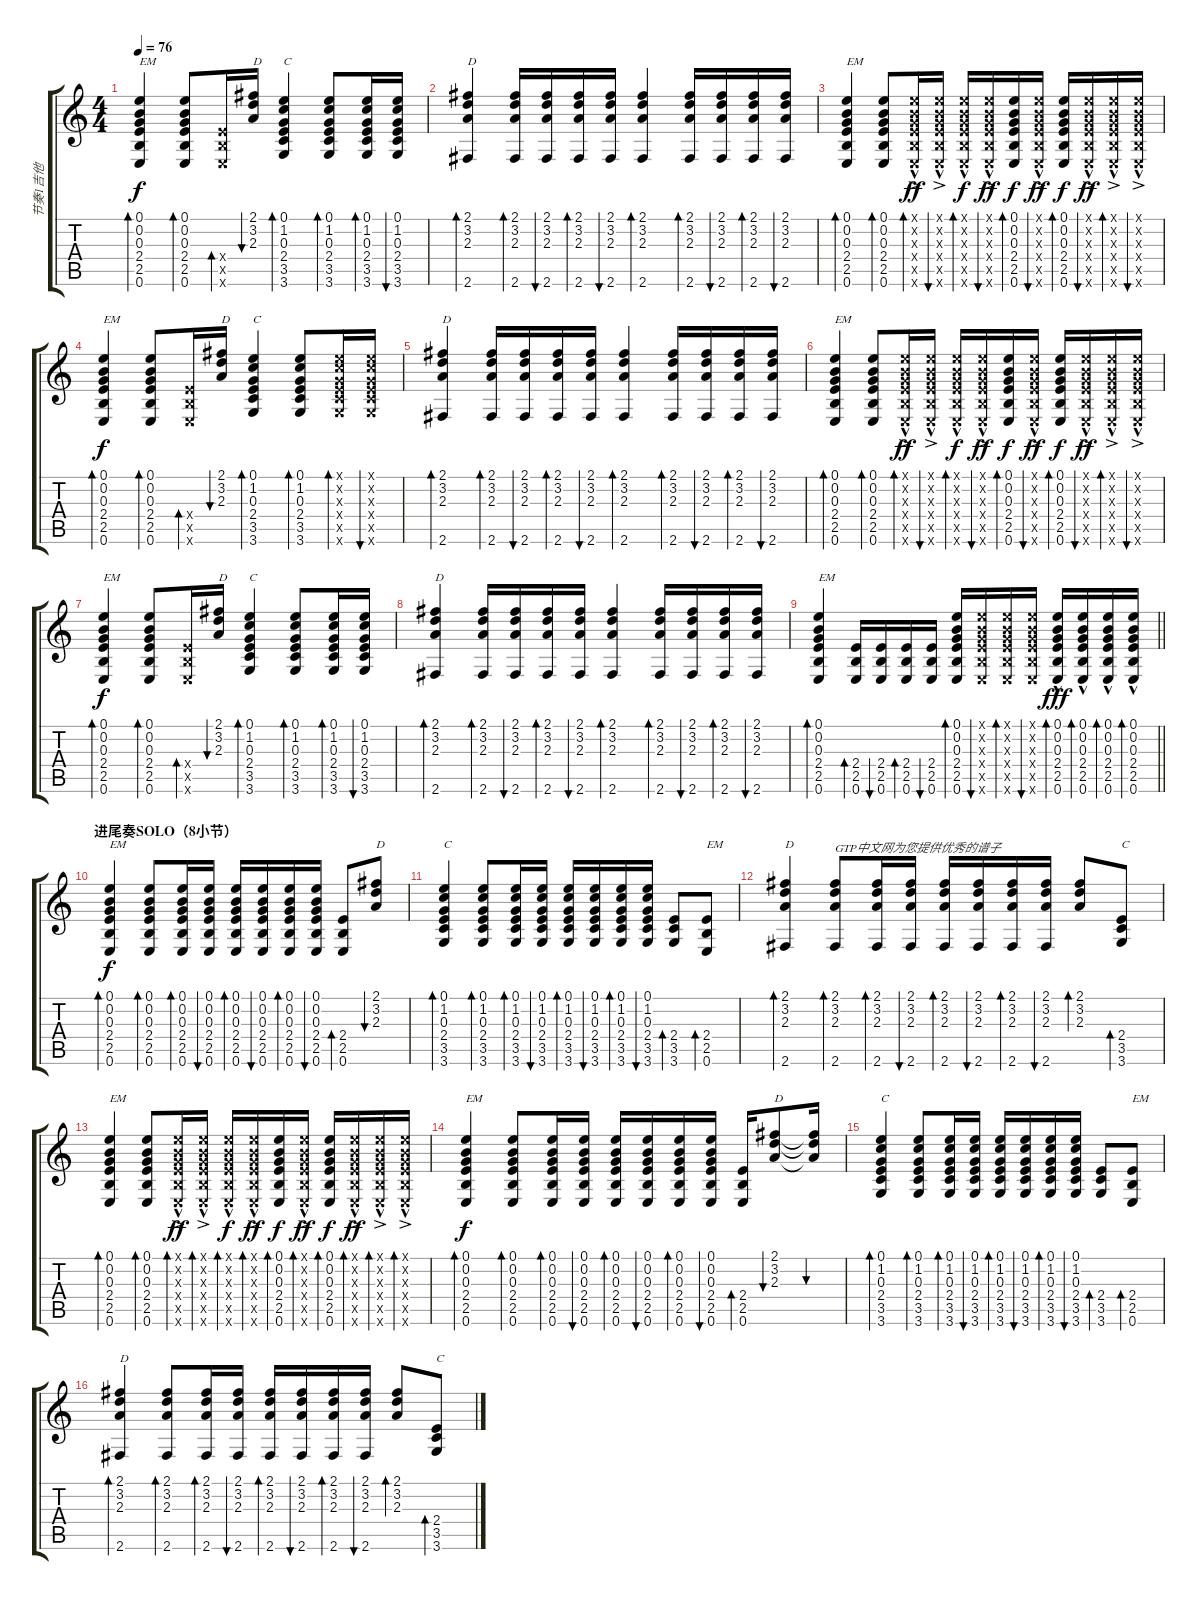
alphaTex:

\track ("节奏1吉他" "节奏1吉他") {instrument acousticguitarsteel}
\staff {score tabs}
\tuning (E4 B3 G3 D3 A2 E2) {hide}
\ts (4 4)
\tempo 76
\clef g2
\ks c
(0.1 0.2 0.3 2.4 2.5 0.6).4{bd 60 txt "EM" dy f} (0.1 0.2 0.3 2.4 2.5 0.6).8{bd 60} (2.4{x} 2.5{x} 0.6{x}).16{bd 60} (2.1 3.2 2.3).16{bu 60 txt "D"} (0.1 1.2 0.3 2.4 3.5 3.6).4{bd 60 txt "C"} (0.1 1.2 0.3 2.4 3.5 3.6).8{bd 60} (0.1 1.2 0.3 2.4 3.5 3.6).16{bd 60} (0.1 1.2 0.3 2.4 3.5 3.6).16{bu 60} |
(2.1 3.2 2.3 2.6).4{bd 60 txt "D"} (2.1 3.2 2.3 2.6).16{bd 60} (2.1 3.2 2.3 2.6).16{bu 60} (2.1 3.2 2.3 2.6).16{bd 60} (2.1 3.2 2.3 2.6).16{bu 60} (2.1 3.2 2.3 2.6).4{bd 60} (2.1 3.2 2.3 2.6).16{bd 60} (2.1 3.2 2.3 2.6).16{bu 60} (2.1 3.2 2.3 2.6).16{bd 60} (2.1 3.2 2.3 2.6).16{bu 60} |
(0.1 0.2 0.3 2.4 2.5 0.6).4{bd 60 txt "EM"} (0.1 0.2 0.3 2.4 2.5 0.6).8{bd 60} (0.1{x} 0.2{x} 0.3{x} 2.4{hac x} 2.5{hac x} 0.6{ac x}).16{bd 30 dy ff} (0.1{x} 0.2{x} 0.3{x} 2.4{hac x} 2.5{hac x} 0.6{ac x}).16{bu 30} (0.1{x} 0.2{x} 0.3{x} 2.4{hac x} 2.5{hac x} 0.6{hac x}).16{bd 30 dy f} (0.1{x} 0.2{x} 0.3{x} 2.4{hac x} 2.5{hac x} 0.6{ac x}).16{bu 30 dy ff} (0.1 0.2 0.3 2.4 2.5 0.6).16{bd 30 dy f} (0.1{x} 0.2{x} 0.3{x} 2.4{hac x} 2.5{hac x} 0.6{ac x}).16{bu 30 dy ff} (0.1 0.2 0.3 2.4 2.5 0.6).16{bd 30 dy f} (0.1{x} 0.2{x} 0.3{x} 2.4{hac x} 2.5{hac x} 0.6{ac x}).16{bu 30 dy ff} (0.1{x} 0.2{x} 0.3{x} 2.4{hac x} 2.5{hac x} 0.6{ac x}).16{bd 30} (0.1{x} 0.2{x} 0.3{x} 2.4{hac x} 2.5{hac x} 0.6{ac x}).16{bu 30} |
(0.1 0.2 0.3 2.4 2.5 0.6).4{bd 60 txt "EM" dy f} (0.1 0.2 0.3 2.4 2.5 0.6).8{bd 60} (2.4{x} 2.5{x} 0.6{x}).16{bd 60} (2.1 3.2 2.3).16{bu 60 txt "D"} (0.1 1.2 0.3 2.4 3.5 3.6).4{bd 60 txt "C"} (0.1 1.2 0.3 2.4 3.5 3.6).8{bd 60} (0.1{x} 1.2{x} 0.3{x} 2.4{x} 3.5{x} 3.6{x}).16{bd 60} (0.1{x} 1.2{x} 0.3{x} 2.4{x} 3.5{x} 3.6{x}).16{bu 60} |
(2.1 3.2 2.3 2.6).4{bd 60 txt "D"} (2.1 3.2 2.3 2.6).16{bd 60} (2.1 3.2 2.3 2.6).16{bu 60} (2.1 3.2 2.3 2.6).16{bd 60} (2.1 3.2 2.3 2.6).16{bu 60} (2.1 3.2 2.3 2.6).4{bd 60} (2.1 3.2 2.3 2.6).16{bd 60} (2.1 3.2 2.3 2.6).16{bu 60} (2.1 3.2 2.3 2.6).16{bd 60} (2.1 3.2 2.3 2.6).16{bu 60} |
(0.1 0.2 0.3 2.4 2.5 0.6).4{bd 60 txt "EM"} (0.1 0.2 0.3 2.4 2.5 0.6).8{bd 60} (0.1{x} 0.2{x} 0.3{x} 2.4{hac x} 2.5{hac x} 0.6{ac x}).16{bd 30 dy ff} (0.1{x} 0.2{x} 0.3{x} 2.4{hac x} 2.5{hac x} 0.6{ac x}).16{bu 30} (0.1{x} 0.2{x} 0.3{x} 2.4{hac x} 2.5{hac x} 0.6{hac x}).16{bd 30 dy f} (0.1{x} 0.2{x} 0.3{x} 2.4{hac x} 2.5{hac x} 0.6{ac x}).16{bu 30 dy ff} (0.1 0.2 0.3 2.4 2.5 0.6).16{bd 30 dy f} (0.1{x} 0.2{x} 0.3{x} 2.4{hac x} 2.5{hac x} 0.6{ac x}).16{bu 30 dy ff} (0.1 0.2 0.3 2.4 2.5 0.6).16{bd 30 dy f} (0.1{x} 0.2{x} 0.3{x} 2.4{hac x} 2.5{hac x} 0.6{ac x}).16{bu 30 dy ff} (0.1{x} 0.2{x} 0.3{x} 2.4{hac x} 2.5{hac x} 0.6{ac x}).16{bd 30} (0.1{x} 0.2{x} 0.3{x} 2.4{hac x} 2.5{hac x} 0.6{ac x}).16{bu 30} |
(0.1 0.2 0.3 2.4 2.5 0.6).4{bd 60 txt "EM" dy f} (0.1 0.2 0.3 2.4 2.5 0.6).8{bd 60} (2.4{x} 2.5{x} 0.6{x}).16{bd 60} (2.1 3.2 2.3).16{bu 60 txt "D"} (0.1 1.2 0.3 2.4 3.5 3.6).4{bd 60 txt "C"} (0.1 1.2 0.3 2.4 3.5 3.6).8{bd 60} (0.1 1.2 0.3 2.4 3.5 3.6).16{bd 60} (0.1 1.2 0.3 2.4 3.5 3.6).16{bu 60} |
(2.1 3.2 2.3 2.6).4{bd 60 txt "D"} (2.1 3.2 2.3 2.6).16{bd 60} (2.1 3.2 2.3 2.6).16{bu 60} (2.1 3.2 2.3 2.6).16{bd 60} (2.1 3.2 2.3 2.6).16{bu 60} (2.1 3.2 2.3 2.6).4{bd 60} (2.1 3.2 2.3 2.6).16{bd 60} (2.1 3.2 2.3 2.6).16{bu 60} (2.1 3.2 2.3 2.6).16{bd 60} (2.1 3.2 2.3 2.6).16{bu 60} |
\barLineRight lightlight
(0.1 0.2 0.3 2.4 2.5 0.6).4{bd 60 txt "EM"} (2.4 2.5 0.6).16{bd 60} (2.4 2.5 0.6).16{bu 30} (2.4 2.5 0.6).16{bd 60} (2.4 2.5 0.6).16{bu 30} (0.1 0.2 0.3 2.4 2.5 0.6).16{bd 60} (0.1{x} 0.2{x} 0.3{x} 2.4{x} 2.5{x} 0.6{x}).16{bu 30} (0.1{x} 0.2{x} 0.3{x} 2.4{x} 2.5{x} 0.6{x}).16{bd 60} (0.1{x} 0.2{x} 0.3{x} 2.4{x} 2.5{x} 0.6{x}).16{bu 30} (0.1{hac} 0.2{hac} 0.3{hac} 2.4{hac} 2.5{hac} 0.6{hac}).16{bd 60 dy fff} (0.1{hac} 0.2{hac} 0.3{hac} 2.4{hac} 2.5{hac} 0.6{hac}).16{bd 30} (0.1{hac} 0.2{hac} 0.3{hac} 2.4{hac} 2.5{hac} 0.6{hac}).16{bd 60} (0.1{hac} 0.2{hac} 0.3{hac} 2.4{hac} 2.5{hac} 0.6{hac}).16{bd 30} |
\section ("" "进尾奏SOLO（8小节）")
(0.1 0.2 0.3 2.4 2.5 0.6).4{bd 60 txt "EM" dy f} (0.1 0.2 0.3 2.4 2.5 0.6).8{bd 60} (0.1 0.2 0.3 2.4 2.5 0.6).16{bd 60} (0.1 0.2 0.3 2.4 2.5 0.6).16{bu 60} (0.1 0.2 0.3 2.4 2.5 0.6).16{bd 60} (0.1 0.2 0.3 2.4 2.5 0.6).16{bu 60} (0.1 0.2 0.3 2.4 2.5 0.6).16{bd 60} (0.1 0.2 0.3 2.4 2.5 0.6).16{bu 60} (2.4 2.5 0.6).8{bd 60} (2.1 3.2 2.3).8{bu 60 txt "D"} |
(0.1 1.2 0.3 2.4 3.5 3.6).4{bd 60 txt "C"} (0.1 1.2 0.3 2.4 3.5 3.6).8{bd 60} (0.1 1.2 0.3 2.4 3.5 3.6).16{bd 60} (0.1 1.2 0.3 2.4 3.5 3.6).16{bu 60} (0.1 1.2 0.3 2.4 3.5 3.6).16{bd 60} (0.1 1.2 0.3 2.4 3.5 3.6).16{bu 60} (0.1 1.2 0.3 2.4 3.5 3.6).16{bd 60} (0.1 1.2 0.3 2.4 3.5 3.6).16{bu 60} (2.4 3.5 3.6).8{bd 60} (2.4 2.5 0.6).8{bd 60 txt "EM"} |
(2.1 3.2 2.3 2.6).4{bd 60 txt "D"} (2.1 3.2 2.3 2.6).8{bd 60 txt "GTP中文网为您提供优秀的谱子"} (2.1 3.2 2.3 2.6).16{bd 60} (2.1 3.2 2.3 2.6).16{bu 60} (2.1 3.2 2.3 2.6).16{bd 60} (2.1 3.2 2.3 2.6).16{bu 60} (2.1 3.2 2.3 2.6).16{bd 60} (2.1 3.2 2.3 2.6).16{bu 60} (2.1 3.2 2.3).8{bd 60} (2.4 3.5 3.6).8{bd 60 txt "C"} |
(0.1 0.2 0.3 2.4 2.5 0.6).4{bd 60 txt "EM"} (0.1 0.2 0.3 2.4 2.5 0.6).8{bd 60} (0.1{x} 0.2{x} 0.3{x} 2.4{hac x} 2.5{hac x} 0.6{ac x}).16{bd 60 dy ff} (0.1{x} 0.2{x} 0.3{x} 2.4{hac x} 2.5{hac x} 0.6{ac x}).16{bd 60} (0.1{x} 0.2{x} 0.3{x} 2.4{hac x} 2.5{hac x} 0.6{hac x}).16{bd 60 dy f} (0.1{x} 0.2{x} 0.3{x} 2.4{hac x} 2.5{hac x} 0.6{ac x}).16{bd 60 dy ff} (0.1 0.2 0.3 2.4 2.5 0.6).16{bd 60 dy f} (0.1{x} 0.2{x} 0.3{x} 2.4{hac x} 2.5{hac x} 0.6{ac x}).16{bd 60 dy ff} (0.1 0.2 0.3 2.4 2.5 0.6).16{bd 60 dy f} (0.1{x} 0.2{x} 0.3{x} 2.4{hac x} 2.5{hac x} 0.6{ac x}).16{bd 60 dy ff} (0.1{x} 0.2{x} 0.3{x} 2.4{hac x} 2.5{hac x} 0.6{ac x}).16{bd 60} (0.1{x} 0.2{x} 0.3{x} 2.4{hac x} 2.5{hac x} 0.6{ac x}).16{bd 60} |
(0.1 0.2 0.3 2.4 2.5 0.6).4{bd 60 txt "EM" dy f} (0.1 0.2 0.3 2.4 2.5 0.6).8{bd 60} (0.1 0.2 0.3 2.4 2.5 0.6).16{bd 60} (0.1 0.2 0.3 2.4 2.5 0.6).16{bu 60} (0.1 0.2 0.3 2.4 2.5 0.6).16{bd 60} (0.1 0.2 0.3 2.4 2.5 0.6).16{bu 60} (0.1 0.2 0.3 2.4 2.5 0.6).16{bd 60} (0.1 0.2 0.3 2.4 2.5 0.6).16{bu 60} (2.4 2.5 0.6).16{bd 60} (2.1 3.2 2.3).8{bu 60 txt "D"} (2.1{t} 3.2{t} 2.3{t}).16{bu 60} |
(0.1 1.2 0.3 2.4 3.5 3.6).4{bd 60 txt "C"} (0.1 1.2 0.3 2.4 3.5 3.6).8{bd 60} (0.1 1.2 0.3 2.4 3.5 3.6).16{bd 60} (0.1 1.2 0.3 2.4 3.5 3.6).16{bu 60} (0.1 1.2 0.3 2.4 3.5 3.6).16{bd 60} (0.1 1.2 0.3 2.4 3.5 3.6).16{bu 60} (0.1 1.2 0.3 2.4 3.5 3.6).16{bd 60} (0.1 1.2 0.3 2.4 3.5 3.6).16{bu 60} (2.4 3.5 3.6).8{bd 60} (2.4 2.5 0.6).8{bd 60 txt "EM"} |
(2.1 3.2 2.3 2.6).4{bd 60 txt "D"} (2.1 3.2 2.3 2.6).8{bd 60} (2.1 3.2 2.3 2.6).16{bd 60} (2.1 3.2 2.3 2.6).16{bu 60} (2.1 3.2 2.3 2.6).16{bd 60} (2.1 3.2 2.3 2.6).16{bu 60} (2.1 3.2 2.3 2.6).16{bd 60} (2.1 3.2 2.3 2.6).16{bu 60} (2.1 3.2 2.3).8{bd 60} (2.4 3.5 3.6).8{bd 60 txt "C"}
